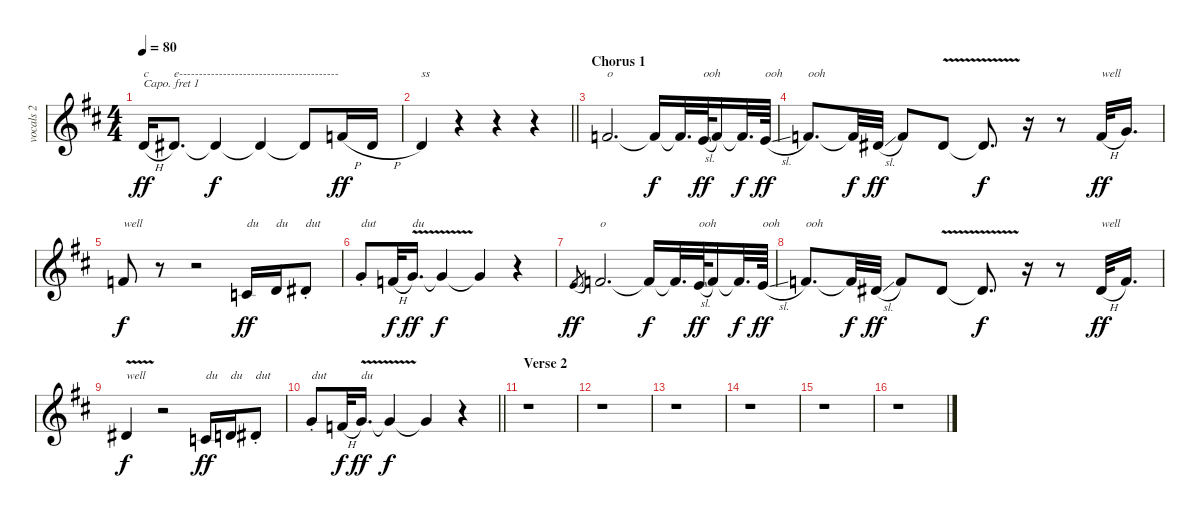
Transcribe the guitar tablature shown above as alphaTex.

\track ("vocals 2" "vocals 2") {instrument lead1square}
\staff {score}
\capo 1
\tuning (E4 B3 G3 D3 A2 E2) {hide}
\ts (4 4)
\tempo 80
\clef g2
\ks d
6.3{h}.16{txt "c" dy ff instrument lead2sawtooth} 7.3.8{d txt "e----------------------------------------"} 7.3{t}.4{dy f} 7.3{t}.4 7.3{t}.8 9.3{h}.16{dy ff} 7.3{h}.16 |
\barLineRight lightlight
6.3.4{txt "ss"} r.4 r.4 r.4 |
\section ("" "Chorus 1")
5.2.2{d txt "o"} 5.2{t}.16{dy f} 5.2{t}.32{d} 4.2{sl}.64{txt "ooh" dy ff} 5.2.16 5.2{t}.32{d dy f} 4.2{sl}.64{txt "ooh" dy ff} |
5.2.8{d txt "ooh"} 5.2{t}.32{dy f} 3.2{sl}.32{dy ff} 5.2.8 3.2{v}.8 3.2{v t}.8{d dy f} r.16 r.8 5.2{h}.32{txt "well" dy ff} 7.2.16{d} |
5.2.8{txt "well" dy f} r.8 r.2 4.3.16{txt "du" dy ff} 6.3.16{txt "du"} 7.3{st}.8{txt "dut"} |
7.2{st}.8{txt "dut"} 5.2{h}.32{dy f} 7.2{v}.16{d txt "du" dy ff} 7.2{t}.4{dy f} 7.2{t}.4 r.4 |
4.2{sl}.8{gr dy ff} 5.2.2{d txt "o"} 5.2{t}.16{dy f} 5.2{t}.32{d} 4.2{sl}.64{txt "ooh" dy ff} 5.2.16 5.2{t}.32{d dy f} 4.2{sl}.64{txt "ooh" dy ff} |
5.2.8{d txt "ooh"} 5.2{t}.32{dy f} 3.2{sl}.32{dy ff} 5.2.8 3.2{v}.8 3.2{v t}.8{d dy f} r.16 r.8 3.2{h}.32{txt "well" dy ff} 5.2.16{d} |
3.2{v}.4{txt "well" dy f} r.2 4.3.16{txt "du" dy ff} 6.3.16{txt "du"} 7.3{st}.8{txt "dut"} |
\barLineRight lightlight
7.2{st}.8{txt "dut"} 5.2{h}.32{dy f} 7.2{v}.16{d txt "du" dy ff} 7.2{t}.4{dy f} 7.2{t}.4 r.4 |
\section ("" "Verse 2")
r.1 |
r.1 |
r.1 |
r.1 |
r.1 |
r.1
